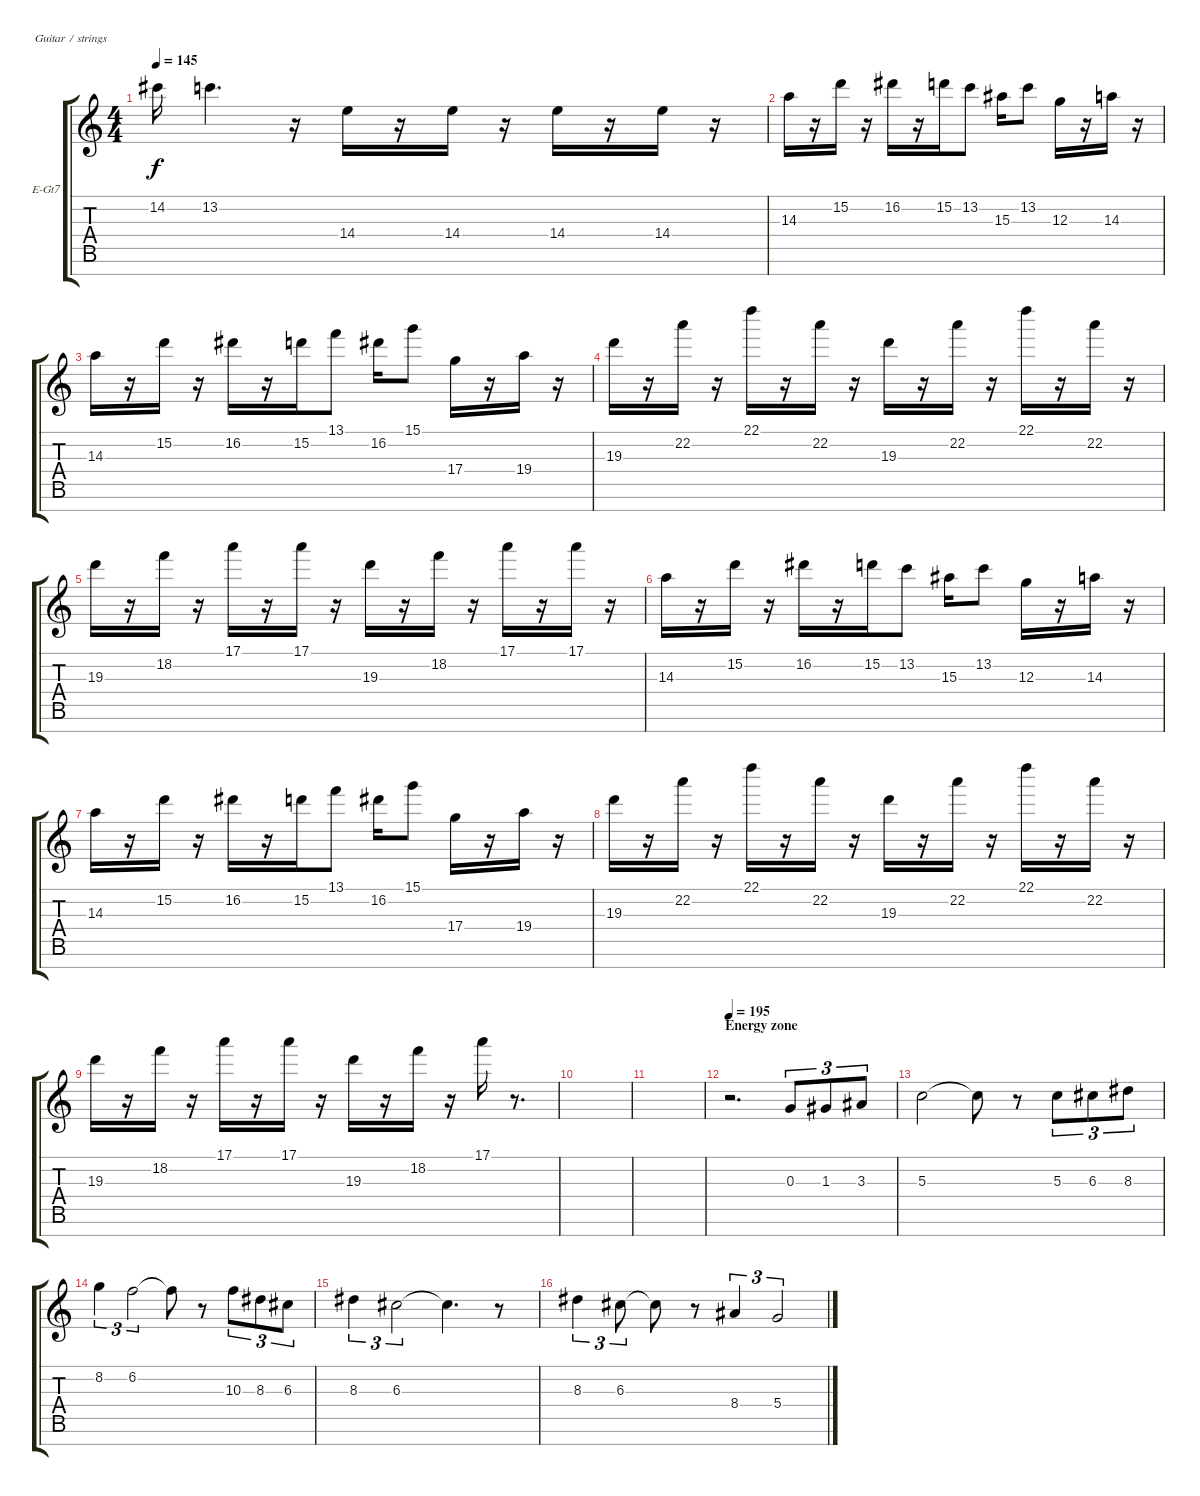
\defaultSystemsLayout 4
\bracketExtendMode groupsimilarinstruments
\firstSystemTrackNameOrientation horizontal
\otherSystemsTrackNameOrientation horizontal
\track ("Electric Guitar" "E-Gt7") {instrument overdrivenguitar}
\staff {score tabs}
\tuning (E4 B3 G3 D3 A2 E2 B1)
\ts (4 4)
\tempo 145
\clef g2
\ks c
14.2.16{dy f} 13.2.4{d} r.16 14.4.16 r.16 14.4.16 r.16 14.4.16 r.16 14.4.16 r.16 |
14.3.16 r.16 15.2.16 r.16 16.2.16 r.16 15.2.16 13.2.8 15.3.16 13.2.8 12.3.16 r.16 14.3.16 r.16 |
14.3.16 r.16 15.2.16 r.16 16.2.16 r.16 15.2.16 13.1.8 16.2.16 15.1.8 17.4.16 r.16 19.4.16 r.16 |
19.3.16 r.16 22.2.16 r.16 22.1.16 r.16 22.2.16 r.16 19.3.16 r.16 22.2.16 r.16 22.1.16 r.16 22.2.16 r.16 |
19.3.16 r.16 18.2.16 r.16 17.1.16 r.16 17.1.16 r.16 19.3.16 r.16 18.2.16 r.16 17.1.16 r.16 17.1.16 r.16 |
14.3.16 r.16 15.2.16 r.16 16.2.16 r.16 15.2.16 13.2.8 15.3.16 13.2.8 12.3.16 r.16 14.3.16 r.16 |
14.3.16 r.16 15.2.16 r.16 16.2.16 r.16 15.2.16 13.1.8 16.2.16 15.1.8 17.4.16 r.16 19.4.16 r.16 |
19.3.16 r.16 22.2.16 r.16 22.1.16 r.16 22.2.16 r.16 19.3.16 r.16 22.2.16 r.16 22.1.16 r.16 22.2.16 r.16 |
19.3.16 r.16 18.2.16 r.16 17.1.16 r.16 17.1.16 r.16 19.3.16 r.16 18.2.16 r.16 17.1.16 r.8{d} |
|
|
\section ("" "Energy zone")
\tempo 195
r.2{d} 0.3.8{tu (3 2)} 1.3.8{tu (3 2)} 3.3.8{tu (3 2)} |
5.3.2 5.3{t}.8 r.8 5.3.8{tu (3 2)} 6.3.8{tu (3 2)} 8.3.8{tu (3 2)} |
8.2.4{tu (3 2)} 6.2.2{tu (3 2)} 6.2{t}.8 r.8 10.3.8{tu (3 2)} 8.3.8{tu (3 2)} 6.3.8{tu (3 2)} |
8.3.4{tu (3 2)} 6.3.2{tu (3 2)} 6.3{t}.4{d} r.8 |
8.3.4{tu (3 2)} 6.3.8{tu (3 2)} 6.3{t}.8 r.8 8.4.4{tu (3 2)} 5.4.2{tu (3 2)}
